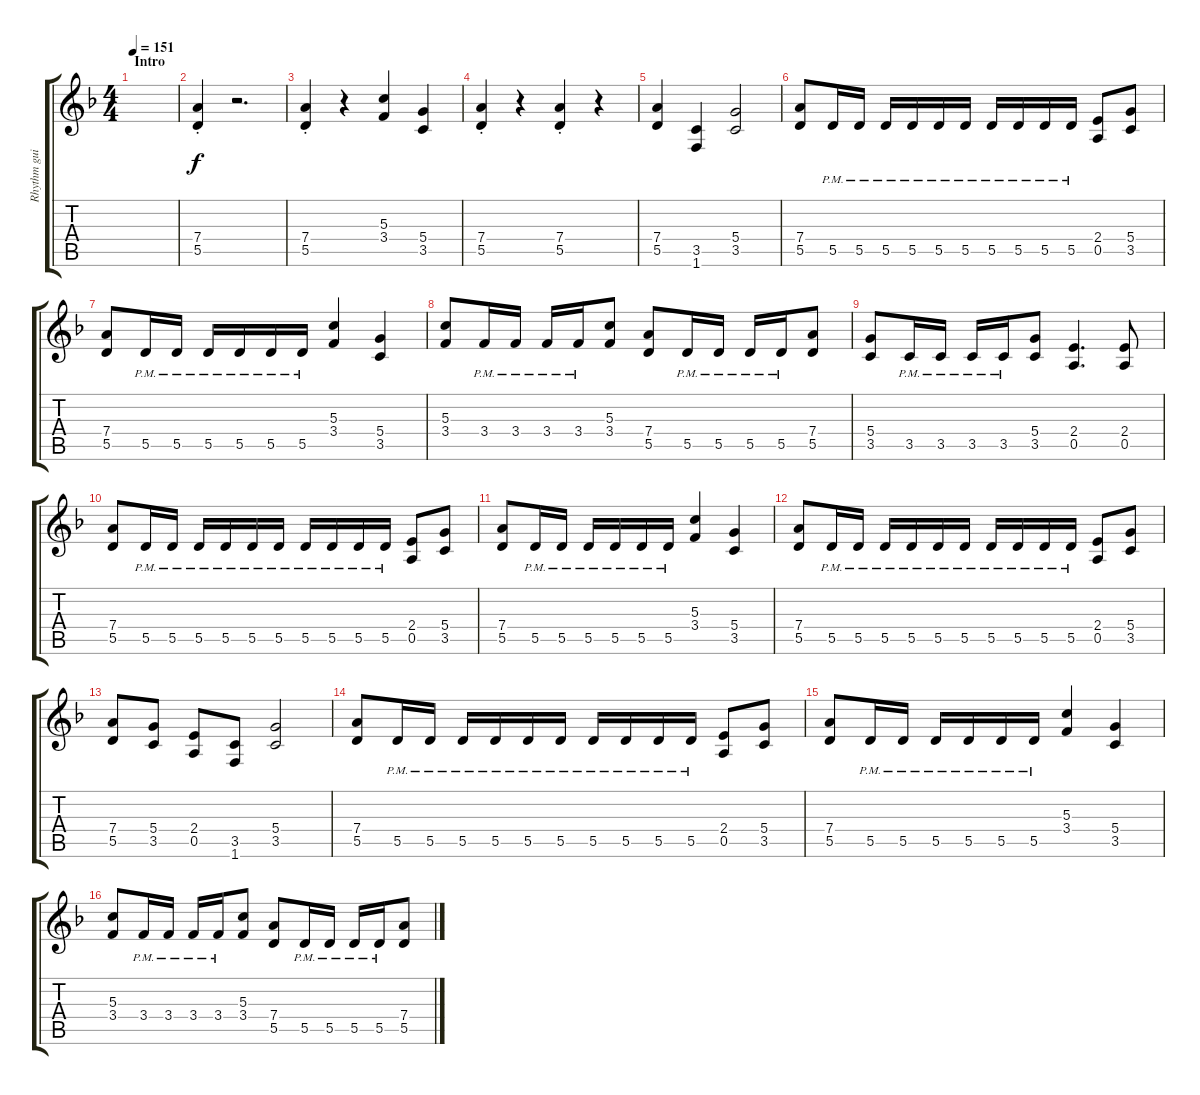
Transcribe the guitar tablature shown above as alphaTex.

\track ("Rhythm guitar" "Rhythm gui") {instrument distortionguitar}
\staff {score tabs}
\tuning (E4 B3 G3 D3 A2 E2) {hide}
\ts (4 4)
\section ("" "Intro")
\tempo 151
\clef g2
\ks dminor
|
(7.4{st} 5.5{st}).4 r.2{d} |
(7.4{st} 5.5{st}).4 r.4 (5.3 3.4).4 (5.4 3.5).4 |
(7.4{st} 5.5{st}).4 r.4 (7.4{st} 5.5{st}).4 r.4 |
(7.4 5.5).4 (3.5 1.6).4 (5.4 3.5).2 |
(7.4 5.5).8 5.5{pm}.16 5.5{pm}.16 5.5{pm}.16 5.5{pm}.16 5.5{pm}.16 5.5{pm}.16 5.5{pm}.16 5.5{pm}.16 5.5{pm}.16 5.5{pm}.16 (2.4 0.5).8 (5.4 3.5).8 |
(7.4 5.5).8 5.5{pm}.16 5.5{pm}.16 5.5{pm}.16 5.5{pm}.16 5.5{pm}.16 5.5{pm}.16 (5.3 3.4).4 (5.4 3.5).4 |
(5.3 3.4).8 3.4{pm}.16 3.4{pm}.16 3.4{pm}.16 3.4{pm}.16 (5.3 3.4).8 (7.4 5.5).8 5.5{pm}.16 5.5{pm}.16 5.5{pm}.16 5.5{pm}.16 (7.4 5.5).8 |
(5.4 3.5).8 3.5{pm}.16 3.5{pm}.16 3.5{pm}.16 3.5{pm}.16 (5.4 3.5).8 (2.4 0.5).4{d} (2.4 0.5).8 |
(7.4 5.5).8 5.5{pm}.16 5.5{pm}.16 5.5{pm}.16 5.5{pm}.16 5.5{pm}.16 5.5{pm}.16 5.5{pm}.16 5.5{pm}.16 5.5{pm}.16 5.5{pm}.16 (2.4 0.5).8 (5.4 3.5).8 |
(7.4 5.5).8 5.5{pm}.16 5.5{pm}.16 5.5{pm}.16 5.5{pm}.16 5.5{pm}.16 5.5{pm}.16 (5.3 3.4).4 (5.4 3.5).4 |
(7.4 5.5).8 5.5{pm}.16 5.5{pm}.16 5.5{pm}.16 5.5{pm}.16 5.5{pm}.16 5.5{pm}.16 5.5{pm}.16 5.5{pm}.16 5.5{pm}.16 5.5{pm}.16 (2.4 0.5).8 (5.4 3.5).8 |
(7.4 5.5).8 (5.4 3.5).8 (2.4 0.5).8 (3.5 1.6).8 (5.4 3.5).2 |
(7.4 5.5).8 5.5{pm}.16 5.5{pm}.16 5.5{pm}.16 5.5{pm}.16 5.5{pm}.16 5.5{pm}.16 5.5{pm}.16 5.5{pm}.16 5.5{pm}.16 5.5{pm}.16 (2.4 0.5).8 (5.4 3.5).8 |
(7.4 5.5).8 5.5{pm}.16 5.5{pm}.16 5.5{pm}.16 5.5{pm}.16 5.5{pm}.16 5.5{pm}.16 (5.3 3.4).4 (5.4 3.5).4 |
(5.3 3.4).8 3.4{pm}.16 3.4{pm}.16 3.4{pm}.16 3.4{pm}.16 (5.3 3.4).8 (7.4 5.5).8 5.5{pm}.16 5.5{pm}.16 5.5{pm}.16 5.5{pm}.16 (7.4 5.5).8
